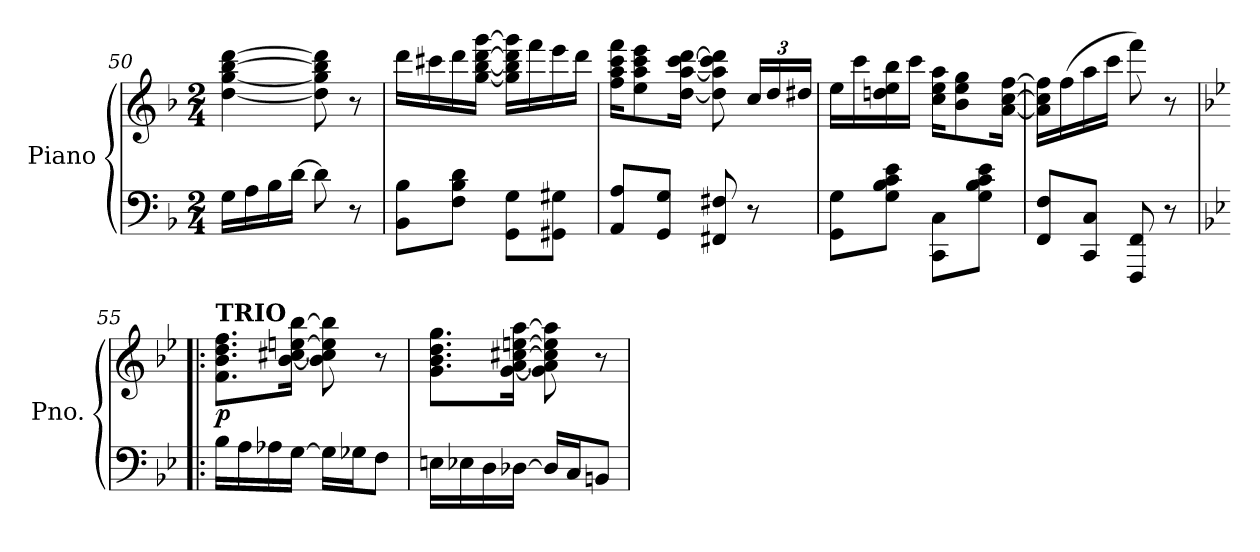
**kern	**kern	**dynam
*part1	*part1	*part1
*staff2	*staff1	*staff1/2
*I"Piano	*	*
*I'Pno.	*	*
*clefF4	*clefG2	*
*k[b-]	*k[b-]	*
*M2/4	*M2/4	*
=50	=50	=50
16G\LL	[4dd\ [4gg\ [4bb-\ [4ddd\	.
16A\	.	.
16B-\	.	.
[16d\JJ	.	.
8d\]	8dd\] 8gg\] 8bb-\] 8ddd\]	.
8r	8r	.
!!LO:LB:g=z
=51	=51	=51
8BB-\ 8B-\L	16ddd\LL	.
.	16ccc#X\	.
8F\ 8B-\ 8d\J	16ddd\	.
.	[16gg\ [16bb-\ [16ddd\ [16ggg\JJ	.
8GG\ 8G\L	16gg\] 16bb-\] 16ddd\] 16ggg\]LL	.
.	16fff\	.
8GG#X\ 8G#X\J	16eee\	.
.	16ddd\JJ	.
=52	=52	=52
8AA/ 8A/L	16ff\ 16aa\ 16ccc\ 16fff\KL	.
.	8ee\ 8aa\ 8ccc\ 8eee\	.
8GG/ 8G/J	.	.
.	[16dd\ [16aa\ [16ccc\ [16ddd\Jk	.
8FF#X/ 8F#X/	8dd\] 8aa\] 8ccc\] 8ddd\]	.
*	*Xbrackettup	*
8r	24cc!/LL	.
.	24dd!/	.
.	24dd#X!/JJ	.
=53	=53	=53
8GG\ 8G\L	16ee\LL	.
.	16ccc\	.
8G\ 8B-\ 8c\ 8e\J	16ddn\ 16ee\ 16bb-\	.
.	16ccc\JJ	.
8CC\ 8C\L	16cc\ 16ee\ 16aa\KL	.
.	8b-\ 8ee\ 8gg\	.
8G\ 8B-\ 8c\ 8e\J	.	.
.	[16a\ [16cc\ [16ff\Jk	.
=54	=54	=54
8FF/ 8F/L	16a\] 16cc\] 16ff\]LL	.
.	(>16ff\	.
8CC/ 8C/J	16aa\	.
.	16ccc\JJ	.
8FFF/ 8FF/	8fff\)	.
8r	8r	.
!!LO:LB:g=z
=55!|:	=55!|:	=55!|:
*k[b-e-]	*k[b-e-]	*
!	!LO:TX:B:t=TRIO	!
!	!	!LO:DY:b
16B-\LL	8.f\ 8.b-\ 8.dd\ 8.ff\L	p
16A\	.	.
16A-X\	.	.
[16G\JJ	[16b-\ [16cc#X\ [16een\ [16bb-\Jk	.
16G\LL]	8b-\] 8cc#\] 8ee\] 8bb-\]	.
16G-X\J	.	.
8F\J	8r	.
=56	=56	=56
16En\LL	8.g\ 8.b-\ 8.dd\ 8.gg\L	.
16E-X\	.	.
16D\	.	.
[16D-X\JJ	[16g\ [16a\ [16cc#X\ [16een\ [16aa\Jk	.
16D-/LL]	8g\] 8a\] 8cc#\] 8ee\] 8aa\]	.
16C/J	.	.
8BBn/J	8r	.
=	=	=
*-	*-	*-
